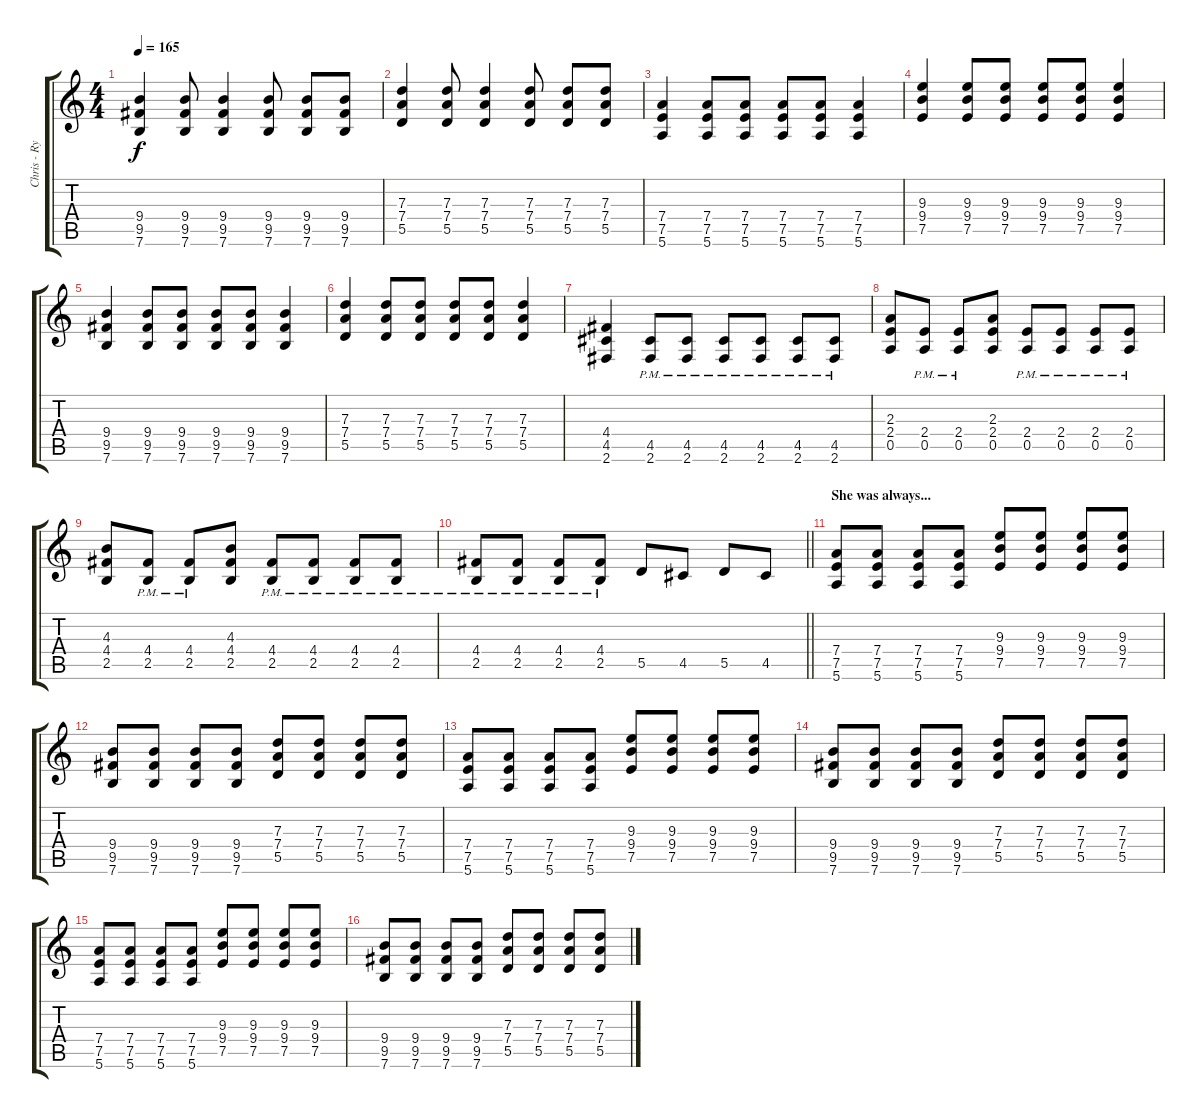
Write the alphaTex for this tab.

\track ("Chris - Rythm Guitar" "Chris - Ry") {instrument distortionguitar}
\staff {score tabs}
\tuning (E4 B3 G3 D3 A2 E2) {hide}
\ts (4 4)
\tempo 165
\clef g2
\ks c
(9.4 9.5 7.6).4{dy f} (9.4 9.5 7.6).8 (9.4 9.5 7.6).4 (9.4 9.5 7.6).8 (9.4 9.5 7.6).8 (9.4 9.5 7.6).8 |
(7.3 7.4 5.5).4 (7.3 7.4 5.5).8 (7.3 7.4 5.5).4 (7.3 7.4 5.5).8 (7.3 7.4 5.5).8 (7.3 7.4 5.5).8 |
(7.4 7.5 5.6).4 (7.4 7.5 5.6).8 (7.4 7.5 5.6).8 (7.4 7.5 5.6).8 (7.4 7.5 5.6).8 (7.4 7.5 5.6).4 |
(9.3 9.4 7.5).4 (9.3 9.4 7.5).8 (9.3 9.4 7.5).8 (9.3 9.4 7.5).8 (9.3 9.4 7.5).8 (9.3 9.4 7.5).4 |
(9.4 9.5 7.6).4 (9.4 9.5 7.6).8 (9.4 9.5 7.6).8 (9.4 9.5 7.6).8 (9.4 9.5 7.6).8 (9.4 9.5 7.6).4 |
(7.3 7.4 5.5).4 (7.3 7.4 5.5).8 (7.3 7.4 5.5).8 (7.3 7.4 5.5).8 (7.3 7.4 5.5).8 (7.3 7.4 5.5).4 |
(4.4 4.5 2.6).4 (4.5{pm} 2.6{pm}).8 (4.5{pm} 2.6{pm}).8 (4.5{pm} 2.6{pm}).8 (4.5{pm} 2.6{pm}).8 (4.5{pm} 2.6{pm}).8 (4.5{pm} 2.6{pm}).8 |
(2.3 2.4 0.5).8 (2.4{pm} 0.5{pm}).8 (2.4{pm} 0.5{pm}).8 (2.3 2.4 0.5).8 (2.4{pm} 0.5{pm}).8 (2.4{pm} 0.5).8 (2.4{pm} 0.5{pm}).8 (2.4{pm} 0.5{pm}).8 |
(4.3 4.4 2.5).8 (4.4{pm} 2.5{pm}).8 (4.4{pm} 2.5{pm}).8 (4.3 4.4 2.5).8 (4.4{pm} 2.5{pm}).8 (4.4{pm} 2.5{pm}).8 (4.4{pm} 2.5{pm}).8 (4.4{pm} 2.5{pm}).8 |
\barLineRight lightlight
(4.4{pm} 2.5{pm}).8 (4.4{pm} 2.5{pm}).8 (4.4{pm} 2.5{pm}).8 (4.4{pm} 2.5{pm}).8 5.5.8 4.5.8 5.5.8 4.5.8 |
\section ("" "She was always...")
(7.4 7.5 5.6).8 (7.4 7.5 5.6).8 (7.4 7.5 5.6).8 (7.4 7.5 5.6).8 (9.3 9.4 7.5).8 (9.3 9.4 7.5).8 (9.3 9.4 7.5).8 (9.3 9.4 7.5).8 |
(9.4 9.5 7.6).8 (9.4 9.5 7.6).8 (9.4 9.5 7.6).8 (9.4 9.5 7.6).8 (7.3 7.4 5.5).8 (7.3 7.4 5.5).8 (7.3 7.4 5.5).8 (7.3 7.4 5.5).8 |
(7.4 7.5 5.6).8 (7.4 7.5 5.6).8 (7.4 7.5 5.6).8 (7.4 7.5 5.6).8 (9.3 9.4 7.5).8 (9.3 9.4 7.5).8 (9.3 9.4 7.5).8 (9.3 9.4 7.5).8 |
(9.4 9.5 7.6).8 (9.4 9.5 7.6).8 (9.4 9.5 7.6).8 (9.4 9.5 7.6).8 (7.3 7.4 5.5).8 (7.3 7.4 5.5).8 (7.3 7.4 5.5).8 (7.3 7.4 5.5).8 |
(7.4 7.5 5.6).8 (7.4 7.5 5.6).8 (7.4 7.5 5.6).8 (7.4 7.5 5.6).8 (9.3 9.4 7.5).8 (9.3 9.4 7.5).8 (9.3 9.4 7.5).8 (9.3 9.4 7.5).8 |
(9.4 9.5 7.6).8 (9.4 9.5 7.6).8 (9.4 9.5 7.6).8 (9.4 9.5 7.6).8 (7.3 7.4 5.5).8 (7.3 7.4 5.5).8 (7.3 7.4 5.5).8 (7.3 7.4 5.5).8
